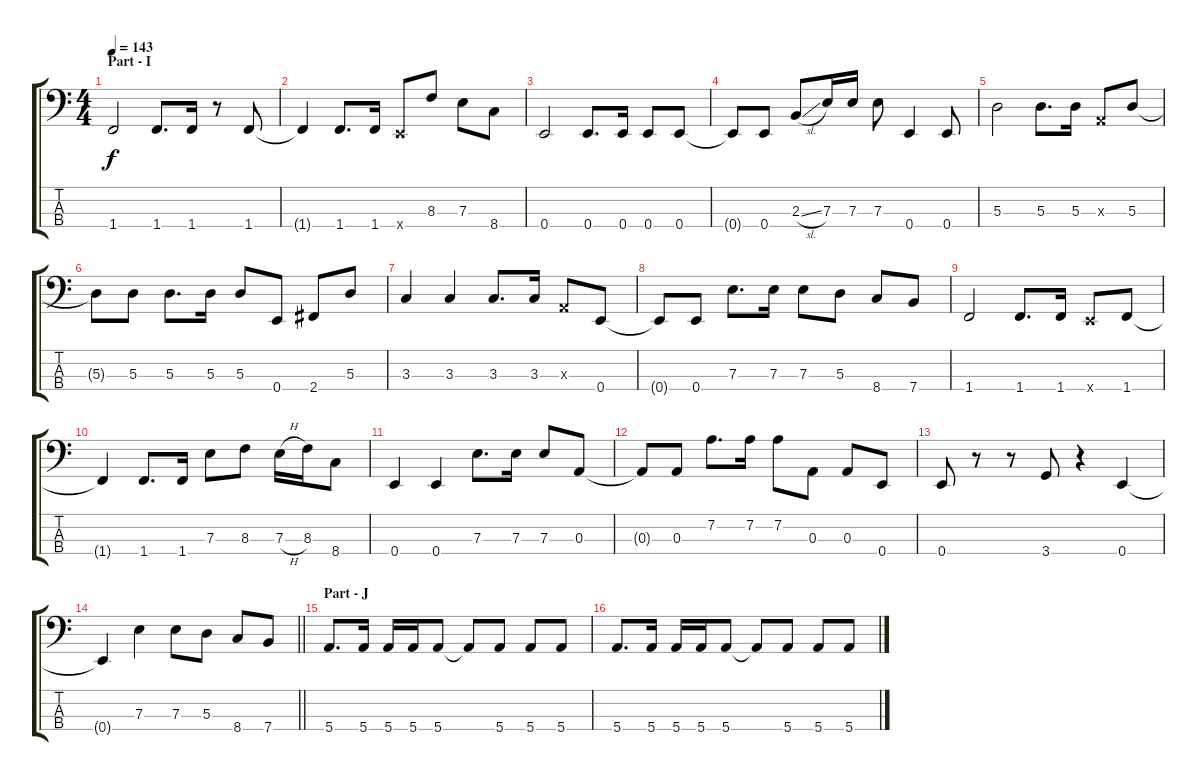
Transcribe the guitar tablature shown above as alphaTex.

\track "" {instrument electricbasspick}
\staff {score tabs}
\tuning (G2 D2 A1 E1) {hide}
\ts (4 4)
\section ("" "Part - I")
\tempo 143
\clef f4
\ks c
1.4.2{dy f} 1.4.8{d} 1.4.16 r.8 1.4.8 |
1.4{t}.4 1.4.8{d} 1.4.16 0.4{x}.8 8.3.8 7.3.8 8.4.8 |
0.4.2 0.4.8{d} 0.4.16 0.4.8 0.4.8 |
0.4{t}.8 0.4.8 2.3{sl}.8 7.3.16 7.3.16 7.3.8 0.4.4 0.4.8 |
5.3.2 5.3.8{d} 5.3.16 0.3{x}.8 5.3.8 |
5.3{t}.8 5.3.8 5.3.8{d} 5.3.16 5.3.8 0.4.8 2.4.8 5.3.8 |
3.3.4 3.3.4 3.3.8{d} 3.3.16 0.3{x}.8 0.4.8 |
0.4{t}.8 0.4.8 7.3.8{d} 7.3.16 7.3.8 5.3.8 8.4.8 7.4.8 |
1.4.2 1.4.8{d} 1.4.16 0.4{x}.8 1.4.8 |
1.4{t}.4 1.4.8{d} 1.4.16 7.3.8 8.3.8 7.3{h}.16 8.3.16 8.4.8 |
0.4.4 0.4.4 7.3.8{d} 7.3.16 7.3.8 0.3.8 |
0.3{t}.8 0.3.8 7.2.8{d} 7.2.16 7.2.8 0.3.8 0.3.8 0.4.8 |
0.4.8 r.8 r.8 3.4.8 r.4 0.4.4 |
\barLineRight lightlight
0.4{t}.4 7.3.4 7.3.8 5.3.8 8.4.8 7.4.8 |
\section ("" "Part - J")
5.4.8{d} 5.4.16 5.4.16 5.4.16 5.4.8 5.4{t}.8 5.4.8 5.4.8 5.4.8 |
5.4.8{d} 5.4.16 5.4.16 5.4.16 5.4.8 5.4{t}.8 5.4.8 5.4.8 5.4.8
